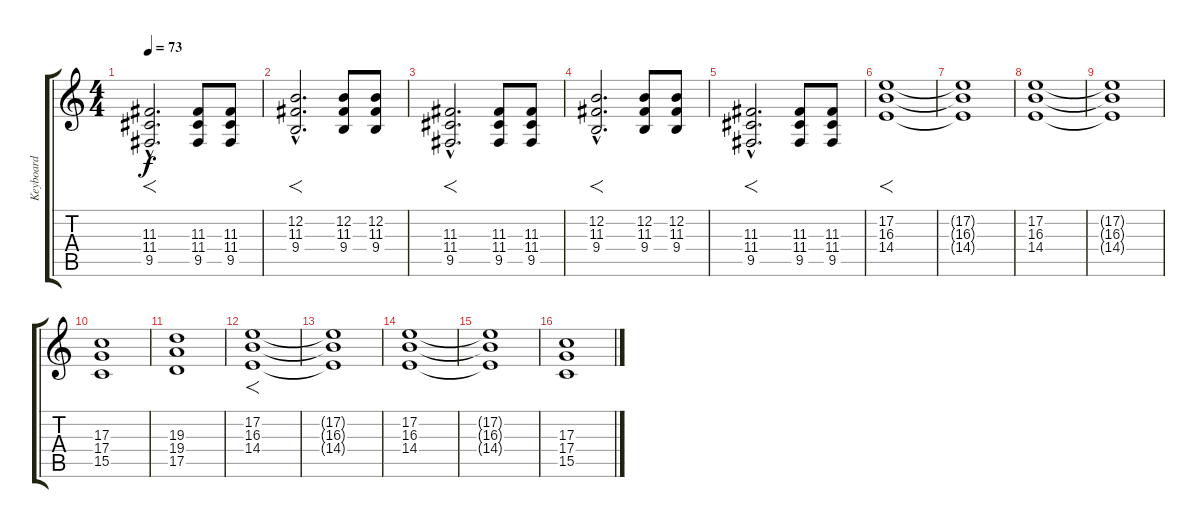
\track ("Keyboard" "Keyboard") {instrument stringensemble1}
\staff {score tabs}
\tuning (E4 B3 G3 D3 A2 E2) {hide}
\ts (4 4)
\tempo 73
\clef g2
\ks c
(11.3{hac} 11.4{hac} 9.5{hac}).2{f d dy f} (11.3 11.4 9.5).8 (11.3 11.4 9.5).8 |
(12.2{hac} 11.3{hac} 9.4{hac}).2{f d} (12.2 11.3 9.4).8 (12.2 11.3 9.4).8 |
(11.3{hac} 11.4{hac} 9.5{hac}).2{f d} (11.3 11.4 9.5).8 (11.3 11.4 9.5).8 |
(12.2{hac} 11.3{hac} 9.4{hac}).2{f d} (12.2 11.3 9.4).8 (12.2 11.3 9.4).8 |
(11.3{hac} 11.4{hac} 9.5{hac}).2{f d} (11.3 11.4 9.5).8 (11.3 11.4 9.5).8 |
(17.2 16.3 14.4).1{f} |
(17.2{t} 16.3{t} 14.4{t}).1 |
(17.2 16.3 14.4).1 |
(17.2{t} 16.3{t} 14.4{t}).1 |
(17.3 17.4 15.5).1 |
(19.3 19.4 17.5).1 |
(17.2 16.3 14.4).1{f} |
(17.2{t} 16.3{t} 14.4{t}).1 |
(17.2 16.3 14.4).1 |
(17.2{t} 16.3{t} 14.4{t}).1 |
(17.3 17.4 15.5).1
